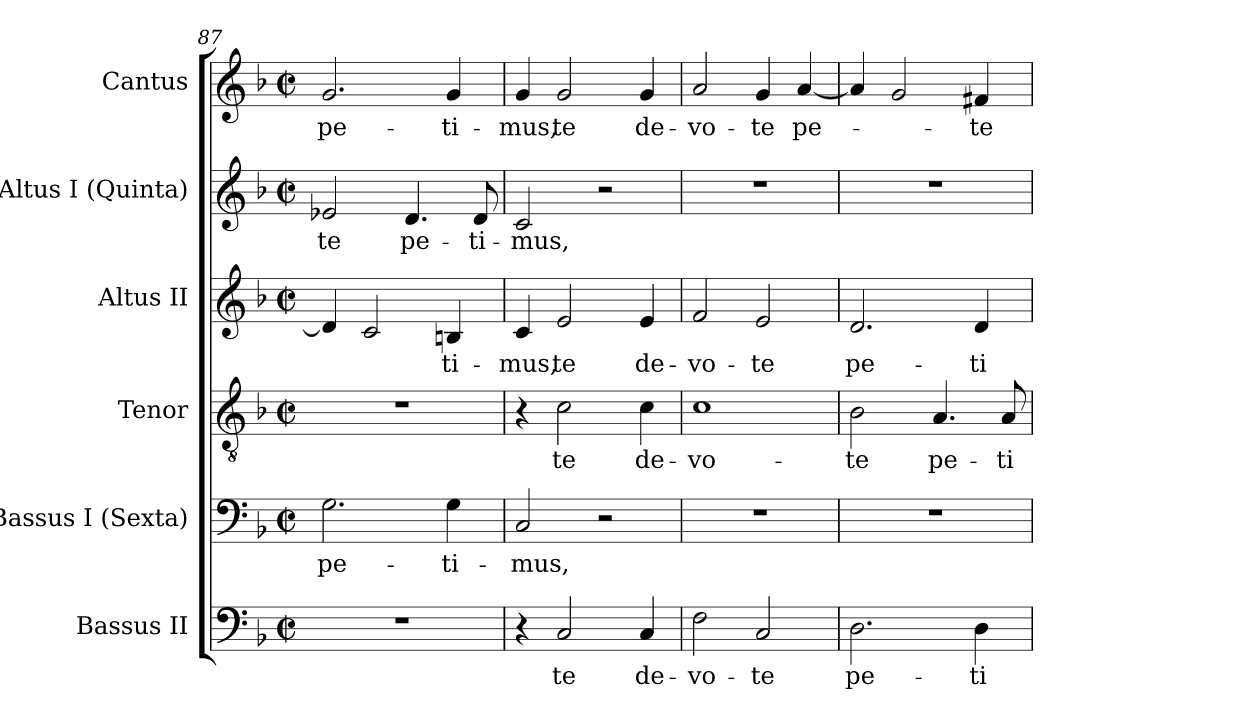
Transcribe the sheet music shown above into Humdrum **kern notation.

**kern	**text	**kern	**text	**kern	**text	**kern	**text	**kern	**text	**kern	**text
*part6	*part6	*part5	*part5	*part4	*part4	*part3	*part3	*part2	*part2	*part1	*part1
*staff6	*staff6	*staff5	*staff5	*staff4	*staff4	*staff3	*staff3	*staff2	*staff2	*staff1	*staff1
*I"Bassus II	*	*I"Bassus I (Sexta)	*	*I"Tenor	*	*I"Altus II	*	*I"Altus I (Quinta)	*	*I"Cantus	*
*I'B.	*	*I'B.	*	*I'T.	*	*I'A.	*	*I'A.	*	*I'S.	*
*clefF4	*	*clefF4	*	*clefGv2	*	*clefG2	*	*clefG2	*	*clefG2	*
*	*	*	*	*ITrd7c12	*	*	*	*	*	*	*
*k[b-]	*	*k[b-]	*	*k[b-]	*	*k[b-]	*	*k[b-]	*	*k[b-]	*
*F:	*	*F:	*	*F:	*	*F:	*	*F:	*	*F:	*
*M2/2	*	*M2/2	*	*M2/2	*	*M2/2	*	*M2/2	*	*M2/2	*
*met(c|)	*	*met(c|)	*	*met(c|)	*	*met(c|)	*	*met(c|)	*	*met(c|)	*
=87	=87	=87	=87	=87	=87	=87	=87	=87	=87	=87	=87
!	!	!	!LO:LY:b:color=#000000	!	!	!	!	!	!	!	!
!	!	!	!	!	!	!	!	!	!LO:LY:b:color=#000000	!	!
!	!	!	!	!	!	!	!	!	!	!	!LO:LY:b:color=#000000
1r	.	2.Gi\	pe-	1r	.	4di/]	.	2e-Xi/	-te	2.gi/	pe-
.	.	.	.	.	.	2ci/	.	.	.	.	.
!	!	!	!	!	!	!	!	!	!LO:LY:b:color=#000000	!	!
.	.	.	.	.	.	.	.	4.di/	pe-	.	.
!	!	!	!LO:LY:b:color=#000000	!	!	!	!	!	!	!	!
!	!	!	!	!	!	!	!LO:LY:b:color=#000000	!	!	!	!
!	!	!	!	!	!	!	!	!	!	!	!LO:LY:b:color=#000000
.	.	4Gi\	-ti-	.	.	4Bni/	-ti-	.	.	4gi/	-ti-
!	!	!	!	!	!	!	!	!	!LO:LY:b:color=#000000	!	!
.	.	.	.	.	.	.	.	8di/	-ti-	.	.
!!LO:LB:g=z
=88	=88	=88	=88	=88	=88	=88	=88	=88	=88	=88	=88
!	!	!	!LO:LY:b:color=#000000	!	!	!	!	!	!	!	!
!	!	!	!	!	!	!	!LO:LY:b:color=#000000	!	!	!	!
!	!	!	!	!	!	!	!	!	!LO:LY:b:color=#000000	!	!
!	!	!	!	!	!	!	!	!	!	!	!LO:LY:b:color=#000000
4r	.	2Ci/	-mus,	4r	.	4ci/	-mus,	2ci/	-mus,	4gi/	-mus,
!	!LO:LY:b:color=#000000	!	!	!	!	!	!	!	!	!	!
!	!	!	!	!	!LO:LY:b:color=#000000	!	!	!	!	!	!
!	!	!	!	!	!	!	!LO:LY:b:color=#000000	!	!	!	!
!	!	!	!	!	!	!	!	!	!	!	!LO:LY:b:color=#000000
2Ci/	te	.	.	2Ci\	te	2ei/	te	.	.	2gi/	te
.	.	2r	.	.	.	.	.	2r	.	.	.
!	!LO:LY:b:color=#000000	!	!	!	!	!	!	!	!	!	!
!	!	!	!	!	!LO:LY:b:color=#000000	!	!	!	!	!	!
!	!	!	!	!	!	!	!LO:LY:b:color=#000000	!	!	!	!
!	!	!	!	!	!	!	!	!	!	!	!LO:LY:b:color=#000000
4Ci/	de-	.	.	4Ci\	de-	4ei/	de-	.	.	4gi/	de-
=89	=89	=89	=89	=89	=89	=89	=89	=89	=89	=89	=89
!	!LO:LY:b:color=#000000	!	!	!	!	!	!	!	!	!	!
!	!	!	!	!	!LO:LY:b:color=#000000	!	!	!	!	!	!
!	!	!	!	!	!	!	!LO:LY:b:color=#000000	!	!	!	!
!	!	!	!	!	!	!	!	!	!	!	!LO:LY:b:color=#000000
2Fi\	-vo-	1r	.	1Ci	-vo-	2fi/	-vo-	1r	.	2ai/	-vo-
!	!LO:LY:b:color=#000000	!	!	!	!	!	!	!	!	!	!
!	!	!	!	!	!	!	!LO:LY:b:color=#000000	!	!	!	!
!	!	!	!	!	!	!	!	!	!	!	!LO:LY:b:color=#000000
2Ci/	-te	.	.	.	.	2ei/	-te	.	.	4gi/	-te
!	!	!	!	!	!	!	!	!	!	!	!LO:LY:b:color=#000000
.	.	.	.	.	.	.	.	.	.	[<4ai/	pe-
=90	=90	=90	=90	=90	=90	=90	=90	=90	=90	=90	=90
!	!LO:LY:b:color=#000000	!	!	!	!	!	!	!	!	!	!
!	!	!	!	!	!LO:LY:b:color=#000000	!	!	!	!	!	!
!	!	!	!	!	!	!	!LO:LY:b:color=#000000	!	!	!	!
2.Di\	pe-	1r	.	2BB-i\	-te	2.di/	pe-	1r	.	4ai/]	.
.	.	.	.	.	.	.	.	.	.	2gi/	.
!	!	!	!	!	!LO:LY:b:color=#000000	!	!	!	!	!	!
.	.	.	.	4.AAi/	pe-	.	.	.	.	.	.
!	!LO:LY:b:color=#000000	!	!	!	!	!	!	!	!	!	!
!	!	!	!	!	!	!	!LO:LY:b:color=#000000	!	!	!	!
!	!	!	!	!	!	!	!	!	!	!	!LO:LY:b:color=#000000
4Di\	-ti-	.	.	.	.	4di/	-ti-	.	.	4f#Xi/	-te-
!	!	!	!	!	!LO:LY:b:color=#000000	!	!	!	!	!	!
.	.	.	.	8AAi/	-ti-	.	.	.	.	.	.
=	=	=	=	=	=	=	=	=	=	=	=
*-	*-	*-	*-	*-	*-	*-	*-	*-	*-	*-	*-
